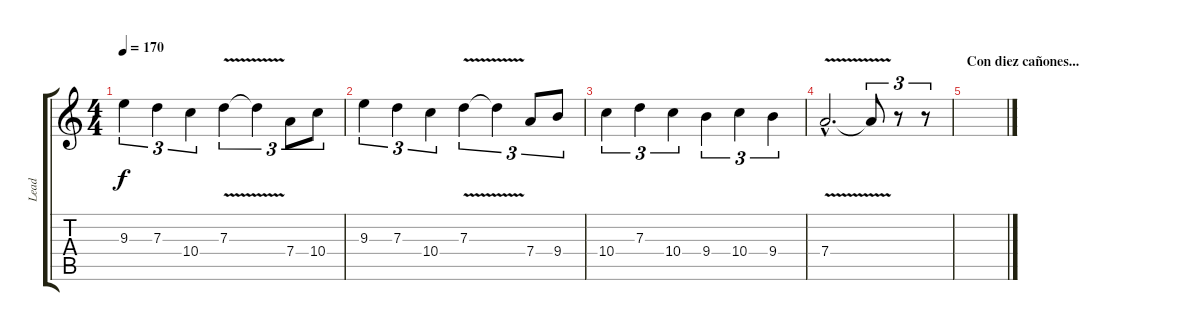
\track ("Lead" "Lead") {instrument distortionguitar}
\staff {score tabs}
\tuning (E4 B3 G3 D3 A2 E2) {hide}
\ts (4 4)
\tempo 170
\clef g2
\ks c
9.3.4{tu (3 2) dy f} 7.3.4{tu (3 2)} 10.4.4{tu (3 2)} 7.3{v}.4{tu (3 2)} 7.3{t}.4{tu (3 2)} 7.4.8{tu (3 2)} 10.4.8{tu (3 2)} |
9.3.4{tu (3 2)} 7.3.4{tu (3 2)} 10.4.4{tu (3 2)} 7.3{v}.4{tu (3 2)} 7.3{t}.4{tu (3 2)} 7.4.8{tu (3 2)} 9.4.8{tu (3 2)} |
10.4.4{tu (3 2)} 7.3.4{tu (3 2)} 10.4.4{tu (3 2)} 9.4.4{tu (3 2)} 10.4.4{tu (3 2)} 9.4.4{tu (3 2)} |
7.4{v hac}.2{d} 7.4{t}.8{tu (3 2)} r.8{tu (3 2)} r.8{tu (3 2)} |
\section ("" "Con diez cañones...")
